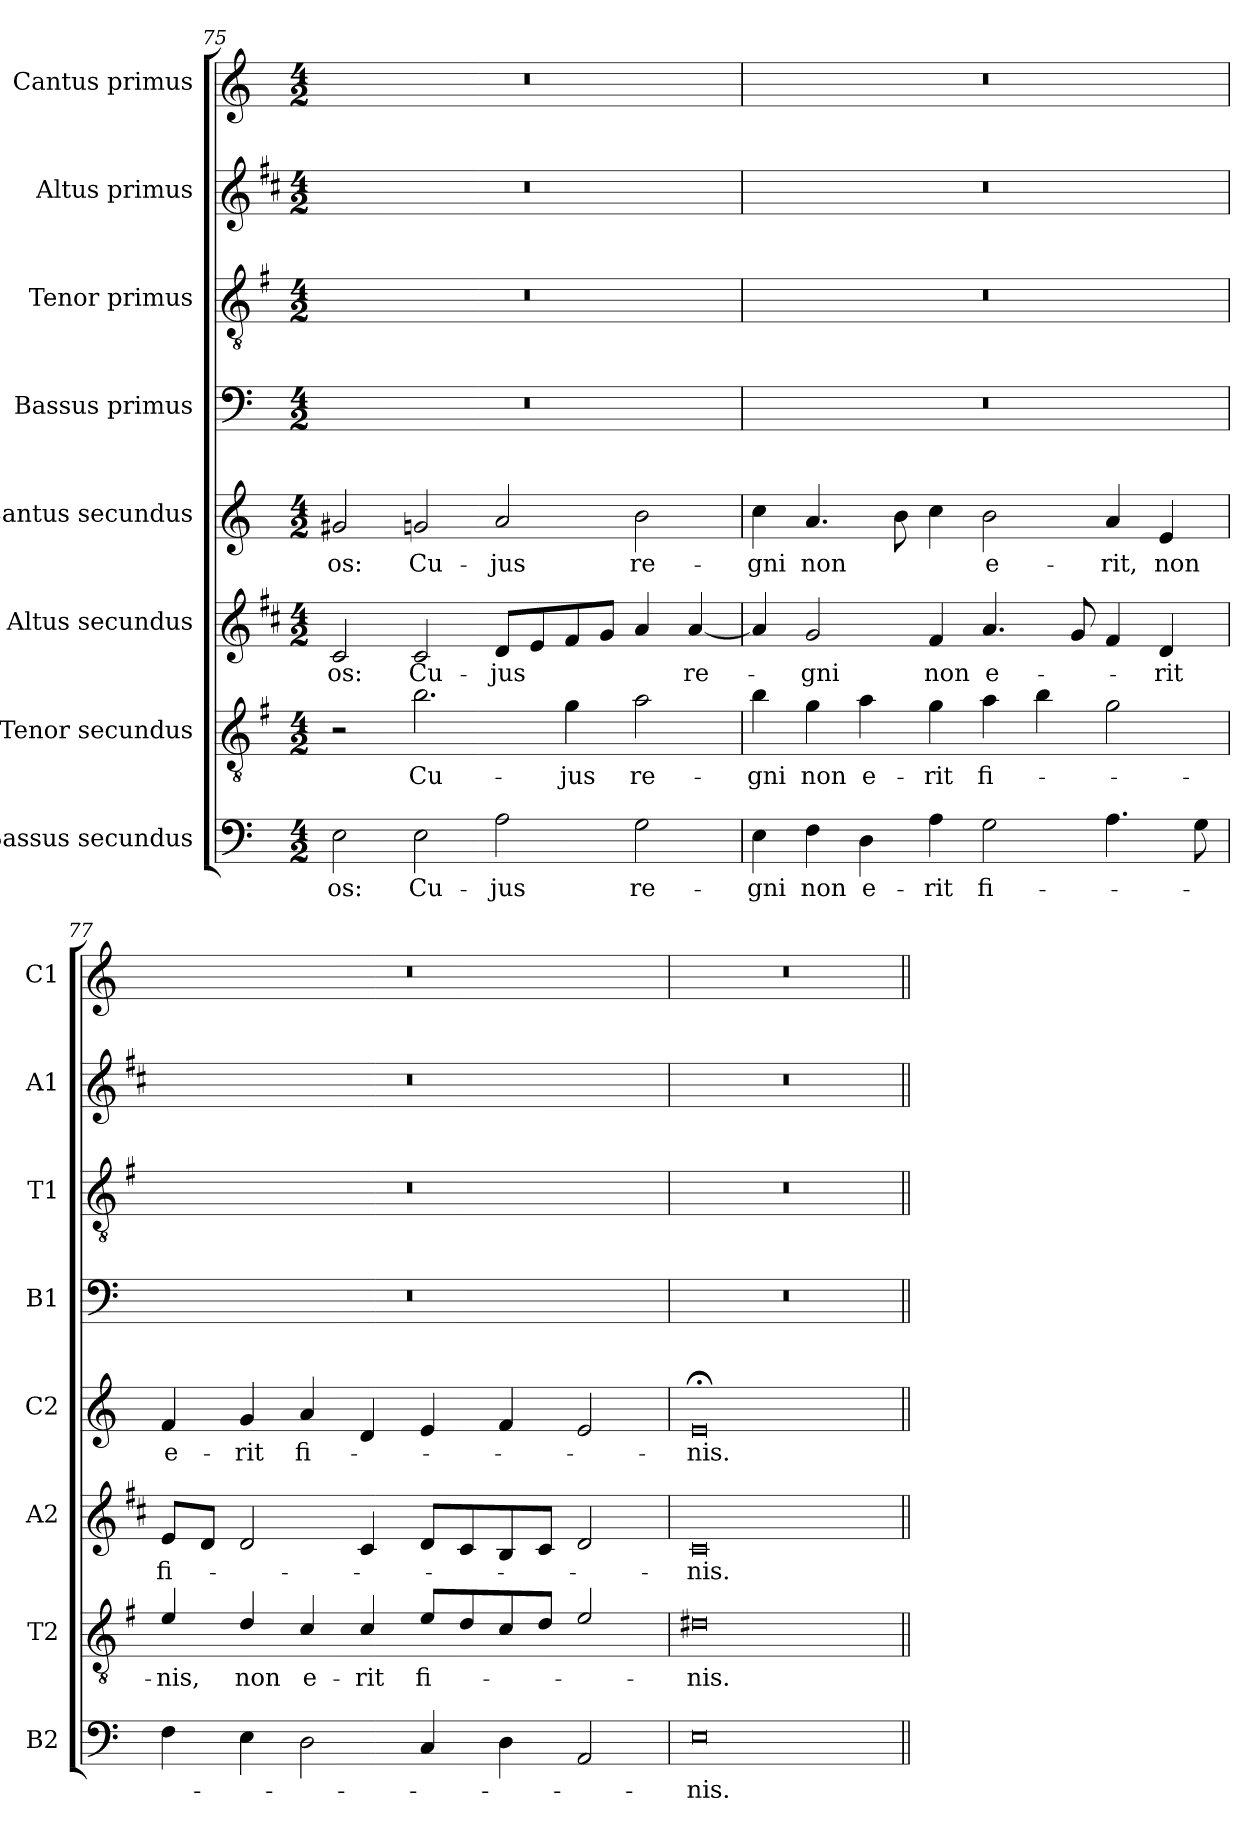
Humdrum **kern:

**kern	**text	**kern	**text	**kern	**text	**kern	**text	**kern	**kern	**kern	**kern
*part8	*part8	*part7	*part7	*part6	*part6	*part5	*part5	*part4	*part3	*part2	*part1
*staff8	*staff8	*staff7	*staff7	*staff6	*staff6	*staff5	*staff5	*staff4	*staff3	*staff2	*staff1
*I"Bassus secundus	*	*I"Tenor secundus	*	*I"Altus secundus	*	*I"Cantus secundus	*	*I"Bassus primus	*I"Tenor primus	*I"Altus primus	*I"Cantus primus
*I'B2	*	*I'T2	*	*I'A2	*	*I'C2	*	*I'B1	*I'T1	*I'A1	*I'C1
!!LO:LB:g=z
*clefF4	*	*clefGv2	*	*clefG2	*	*clefG2	*	*clefF4	*clefGv2	*clefG2	*clefG2
*	*	*ITrd4c7	*	*ITrd1c2	*	*	*	*	*ITrd4c7	*ITrd1c2	*
*k[]	*	*k[]	*	*k[]	*	*k[]	*	*k[]	*k[]	*k[]	*k[]
*C:	*	*C:	*	*C:	*	*C:	*	*C:	*C:	*C:	*C:
*M4/2	*	*M4/2	*	*M4/2	*	*M4/2	*	*M4/2	*M4/2	*M4/2	*M4/2
=75	=75	=75	=75	=75	=75	=75	=75	=75	=75	=75	=75
!	!LO:LY:b	!	!	!	!LO:LY:b	!	!LO:LY:b	!	!	!	!
2E\	-os:	2r	.	2B/	-os:	2g#X/	-os:	0r	0r	0r	0r
!	!LO:LY:b	!	!LO:LY:b	!	!LO:LY:b	!	!LO:LY:b	!	!	!	!
2E\	Cu-	2.e\	Cu-	2B/	Cu-	2gn/	Cu-	.	.	.	.
!	!LO:LY:b	!	!	!	!LO:LY:b	!	!LO:LY:b	!	!	!	!
2A\	-jus	.	.	8c/L	-jus	2a/	-jus	.	.	.	.
.	.	.	.	8d/	.	.	.	.	.	.	.
!	!	!	!LO:LY:b	!	!	!	!	!	!	!	!
.	.	4c\	-jus	8e/	.	.	.	.	.	.	.
.	.	.	.	8f/J	.	.	.	.	.	.	.
!	!LO:LY:b	!	!LO:LY:b	!	!	!	!LO:LY:b	!	!	!	!
2G\	re-	2d\	re-	4g/	.	2b\	re-	.	.	.	.
!	!	!	!	!	!LO:LY:b	!	!	!	!	!	!
.	.	.	.	[4g/	re-	.	.	.	.	.	.
=76	=76	=76	=76	=76	=76	=76	=76	=76	=76	=76	=76
!	!LO:LY:b	!	!LO:LY:b	!	!	!	!LO:LY:b	!	!	!	!
4E\	-gni	4e\	-gni	4g/]	.	4cc\	-gni	0r	0r	0r	0r
!	!LO:LY:b	!	!LO:LY:b	!	!LO:LY:b	!	!LO:LY:b	!	!	!	!
4F\	non	4c\	non	2f/	-gni	4.a/	non	.	.	.	.
!	!LO:LY:b	!	!LO:LY:b	!	!	!	!	!	!	!	!
4D\	e-	4d\	e-	.	.	.	.	.	.	.	.
.	.	.	.	.	.	8b\	.	.	.	.	.
!	!LO:LY:b	!	!LO:LY:b	!	!LO:LY:b	!	!	!	!	!	!
4A\	-rit	4c\	-rit	4e/	non	4cc\	.	.	.	.	.
!	!LO:LY:b	!	!LO:LY:b	!	!LO:LY:b	!	!LO:LY:b	!	!	!	!
2G\	fi-	4d\	fi-	4.g/	e-	2b\	e-	.	.	.	.
.	.	4e\	.	.	.	.	.	.	.	.	.
.	.	.	.	8f/	.	.	.	.	.	.	.
!	!	!	!	!	!	!	!LO:LY:b	!	!	!	!
4.A\	.	2c\	.	4e/	.	4a/	-rit,	.	.	.	.
!	!	!	!	!	!LO:LY:b	!	!LO:LY:b	!	!	!	!
.	.	.	.	4c/	-rit	4e/	non	.	.	.	.
8G\	.	.	.	.	.	.	.	.	.	.	.
=77	=77	=77	=77	=77	=77	=77	=77	=77	=77	=77	=77
!	!	!	!LO:LY:b	!	!LO:LY:b	!	!LO:LY:b	!	!	!	!
4F\	.	4A/	-nis,	8d/L	fi-	4f/	e-	0r	0r	0r	0r
.	.	.	.	8c/J	.	.	.	.	.	.	.
!	!	!	!LO:LY:b	!	!	!	!LO:LY:b	!	!	!	!
4E\	.	4G/	non	2c/	.	4g/	-rit	.	.	.	.
!	!	!	!LO:LY:b	!	!	!	!LO:LY:b	!	!	!	!
2D\	.	4F/	e-	.	.	4a/	fi-	.	.	.	.
!	!	!	!LO:LY:b	!	!	!	!	!	!	!	!
.	.	4F/	-rit	4B/	.	4d/	.	.	.	.	.
!	!	!	!LO:LY:b	!	!	!	!	!	!	!	!
4C/	.	8A/L	fi-	8c/L	.	4e/	.	.	.	.	.
.	.	8G/	.	8B/	.	.	.	.	.	.	.
4D\	.	8F/	.	8A/	.	4f/	.	.	.	.	.
.	.	8G/J	.	8B/J	.	.	.	.	.	.	.
2AA/	.	2A/	.	2c/	.	2e/	.	.	.	.	.
=78	=78	=78	=78	=78	=78	=78	=78	=78	=78	=78	=78
!	!LO:LY:b	!	!LO:LY:b	!	!LO:LY:b	!	!LO:LY:b	!	!	!	!
0E	-nis.	0G#X	-nis.	0B	-nis.	0e;<	-nis.	0r	0r	0r	0r
=||	=||	=||	=||	=||	=||	=||	=||	=||	=||	=||	=||
*-	*-	*-	*-	*-	*-	*-	*-	*-	*-	*-	*-
